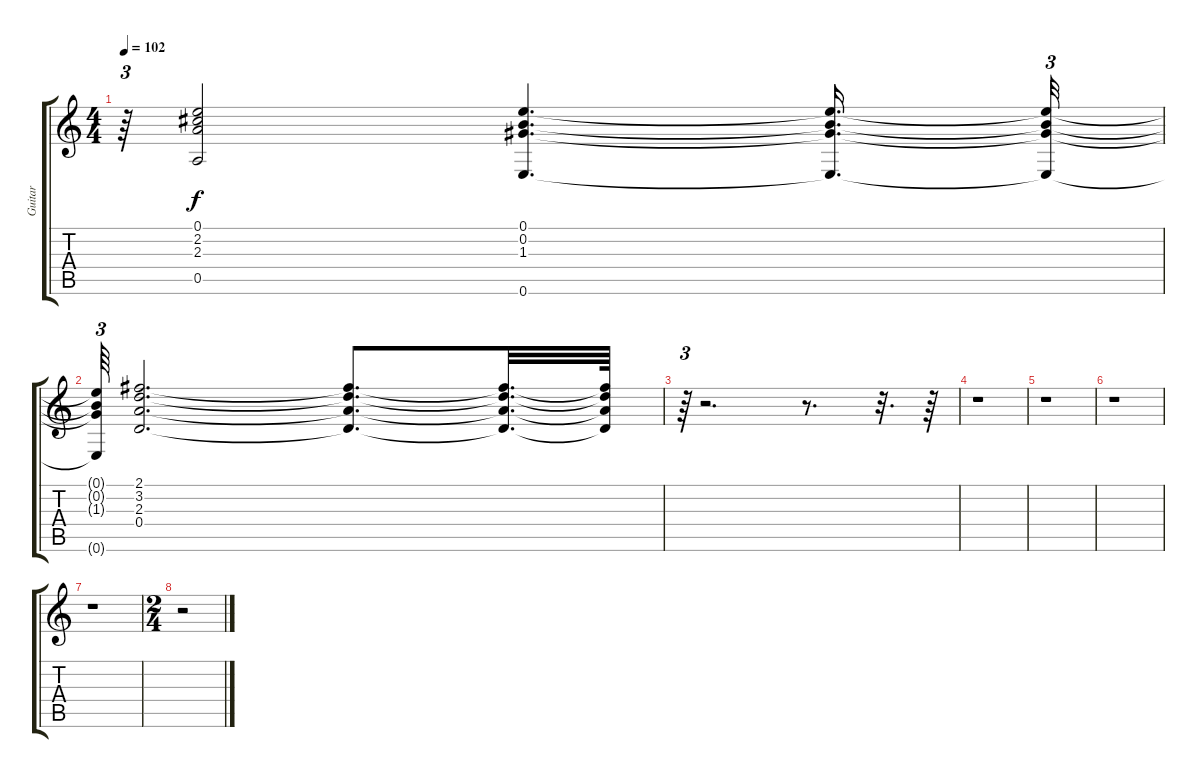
\track ("Guitar" "Guitar") {instrument acousticguitarsteel}
\staff {score tabs}
\tuning (E4 B3 G3 D3 A2 E2) {hide}
\ts (4 4)
\tempo 102
\clef g2
\ks c
r.64{tu (3 2) dy f} (0.1 2.2 2.3 0.5).2 (0.1 0.2 1.3 0.6).4{d} (0.1{t} 0.2{t} 1.3{t} 0.6{t}).16{d} (0.1{t} 0.2{t} 1.3{t} 0.6{t}).32{tu (3 2)} |
(0.1{t} 0.2{t} 1.3{t} 0.6{t}).64{tu (3 2)} (2.1 3.2 2.3 0.4).2{d} (2.1{t} 3.2{t} 2.3{t} 0.4{t}).8{d} (2.1{t} 3.2{t} 2.3{t} 0.4{t}).32{d} (2.1{t} 3.2{t} 2.3{t} 0.4{t}).64 |
r.64{tu (3 2)} r.2{d} r.8{d} r.32{d} r.64 |
r.1 |
r.1 |
r.1 |
r.1 |
\ts (2 4)
r.2
